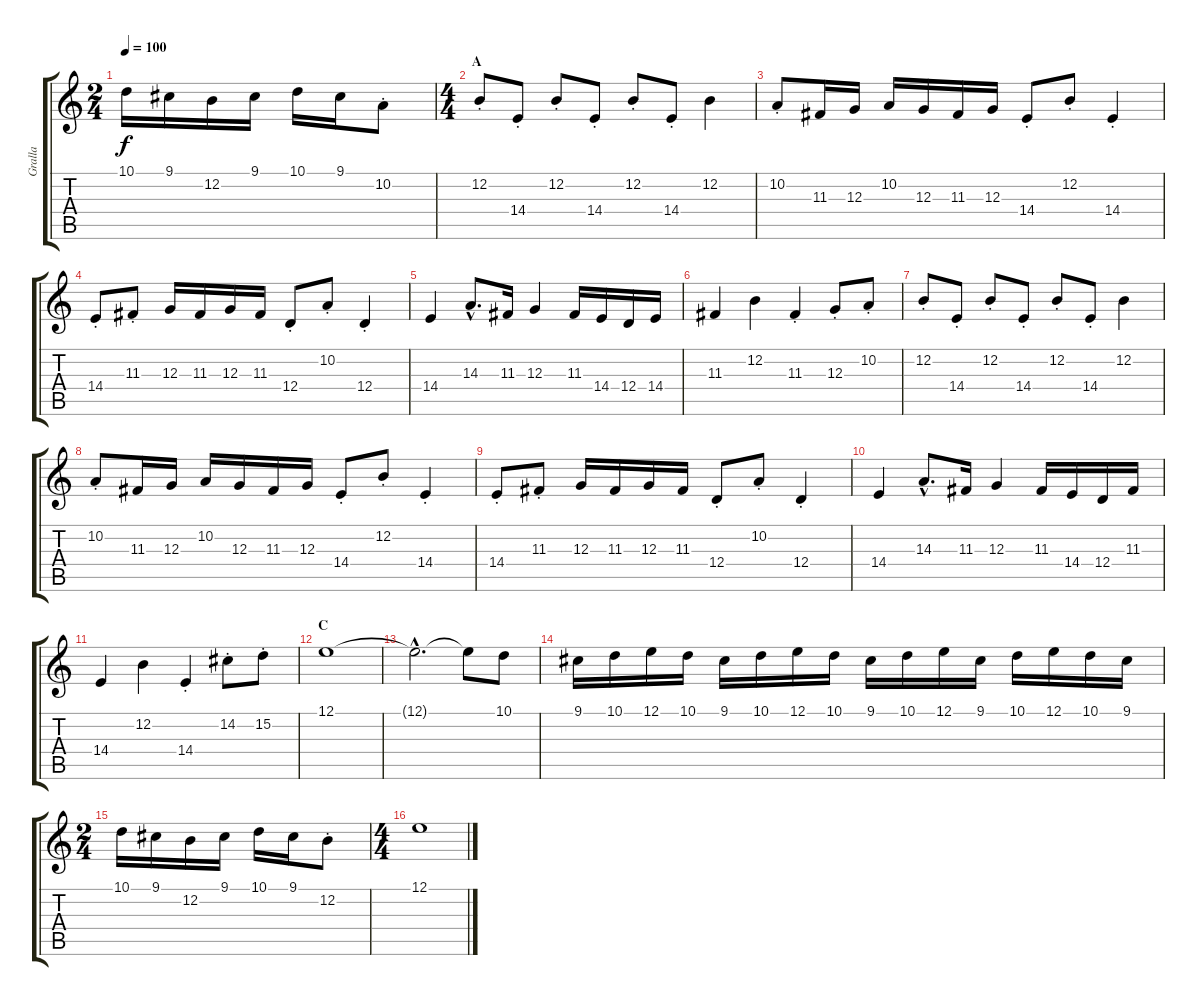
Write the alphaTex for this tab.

\track ("Gralla" "Gralla") {instrument bassoon}
\staff {score tabs}
\tuning (E4 B3 G3 D3 A2 E2) {hide}
\ts (2 4)
\tempo 100
\clef g2
\ks c
10.1.16{dy f} 9.1.16 12.2.16 9.1.16 10.1.16 9.1.16 10.2{st}.8 |
\ts (4 4)
\section ("" "A")
12.2{st}.8 14.4{st}.8 12.2{st}.8 14.4{st}.8 12.2{st}.8 14.4{st}.8 12.2.4 |
10.2{st}.8 11.3.16 12.3.16 10.2.16 12.3.16 11.3.16 12.3.16 14.4{st}.8 12.2{st}.8 14.4{st}.4 |
14.4{st}.8 11.3{st}.8 12.3.16 11.3.16 12.3.16 11.3.16 12.4{st}.8 10.2{st}.8 12.4{st}.4 |
14.4.4 14.3{hac}.8{d} 11.3.16 12.3.4 11.3.16 14.4.16 12.4.16 14.4.16 |
11.3.4 12.2.4 11.3{st}.4 12.3{st}.8 10.2{st}.8 |
12.2{st}.8 14.4{st}.8 12.2{st}.8 14.4{st}.8 12.2{st}.8 14.4{st}.8 12.2.4 |
10.2{st}.8 11.3.16 12.3.16 10.2.16 12.3.16 11.3.16 12.3.16 14.4{st}.8 12.2{st}.8 14.4{st}.4 |
14.4{st}.8 11.3{st}.8 12.3.16 11.3.16 12.3.16 11.3.16 12.4{st}.8 10.2{st}.8 12.4{st}.4 |
14.4.4 14.3{hac}.8{d} 11.3.16 12.3.4 11.3.16 14.4.16 12.4.16 11.3.16 |
14.4.4 12.2.4 14.4{st}.4 14.2{st}.8 15.2{st}.8 |
\section ("" "C")
12.1.1 |
12.1{hac t}.2{d} 12.1{t}.8 10.1.8 |
9.1.16 10.1.16 12.1.16 10.1.16 9.1.16 10.1.16 12.1.16 10.1.16 9.1.16 10.1.16 12.1.16 9.1.16 10.1.16 12.1.16 10.1.16 9.1.16 |
\ts (2 4)
10.1.16 9.1.16 12.2.16 9.1.16 10.1.16 9.1.16 12.2{st}.8 |
\ts (4 4)
12.1.1
